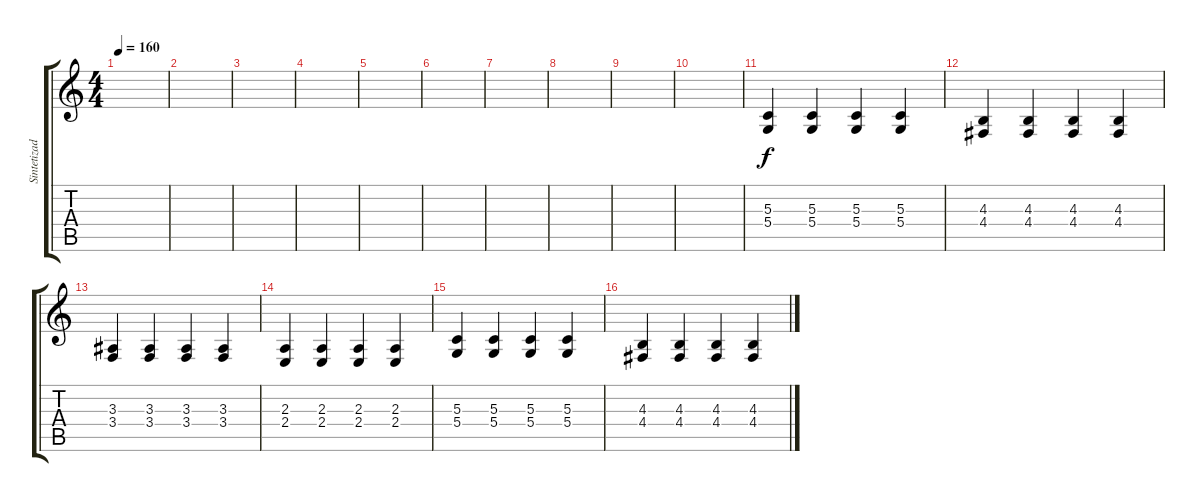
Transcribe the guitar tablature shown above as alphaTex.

\track ("Sintetizador" "Sintetizad") {instrument synthstrings2}
\staff {score tabs}
\tuning (E4 B3 G3 D3 A2 E2) {hide}
\ts (4 4)
\tempo 160
\clef g2
\ks c
|
|
|
|
|
|
|
|
|
|
(5.3 5.4).4 (5.3 5.4).4 (5.3 5.4).4 (5.3 5.4).4 |
(4.3 4.4).4 (4.3 4.4).4 (4.3 4.4).4 (4.3 4.4).4 |
(3.3 3.4).4 (3.3 3.4).4 (3.3 3.4).4 (3.3 3.4).4 |
(2.3 2.4).4 (2.3 2.4).4 (2.3 2.4).4 (2.3 2.4).4 |
(5.3 5.4).4 (5.3 5.4).4 (5.3 5.4).4 (5.3 5.4).4 |
(4.3 4.4).4 (4.3 4.4).4 (4.3 4.4).4 (4.3 4.4).4
